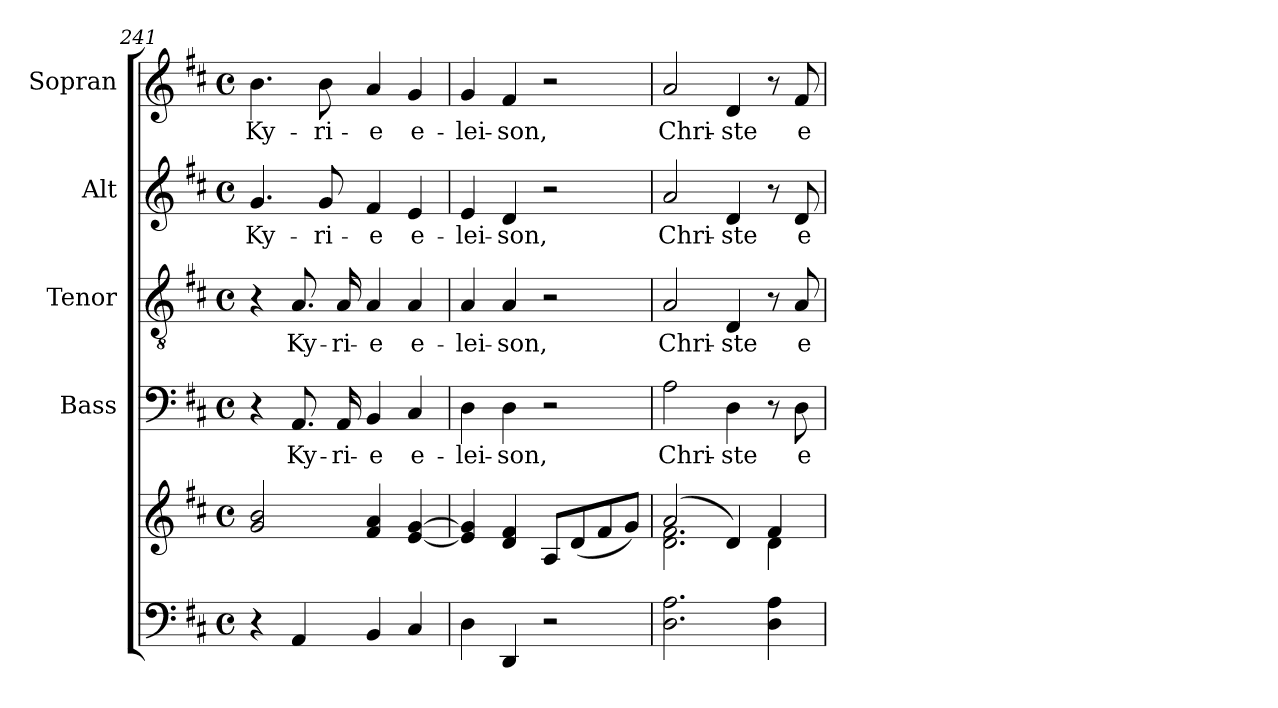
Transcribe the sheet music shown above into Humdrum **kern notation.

**kern	**kern	**kern	**text	**kern	**text	**kern	**text	**kern	**text
*part5	*part5	*part4	*part4	*part3	*part3	*part2	*part2	*part1	*part1
*staff6	*staff5	*staff4	*staff4	*staff3	*staff3	*staff2	*staff2	*staff1	*staff1
*	*	*I"Bass	*	*I"Tenor	*	*I"Alt	*	*I"Sopran	*
*	*	*I'B.	*	*I'T.	*	*I'A.	*	*I'S.	*
*clefF4	*clefG2	*clefF4	*	*clefGv2	*	*clefG2	*	*clefG2	*
*k[f#c#]	*k[f#c#]	*k[f#c#]	*	*k[f#c#]	*	*k[f#c#]	*	*k[f#c#]	*
*D:	*D:	*D:	*	*D:	*	*D:	*	*D:	*
*M4/4	*M4/4	*M4/4	*	*M4/4	*	*M4/4	*	*M4/4	*
*met(c)	*met(c)	*met(c)	*	*met(c)	*	*met(c)	*	*met(c)	*
=241	=241	=241	=241	=241	=241	=241	=241	=241	=241
!	!	!	!	!	!	!	!LO:LY:b	!	!LO:LY:b
4r	2g/ 2b/	4r	.	4r	.	4.g/	Ky-	4.b\	Ky-
!	!	!	!LO:LY:b	!	!LO:LY:b	!	!	!	!
4AA/	.	8.AA/	Ky-	8.A/	Ky-	.	.	.	.
!	!	!	!	!	!	!	!LO:LY:b	!	!LO:LY:b
.	.	.	.	.	.	8g/	-ri-	8b\	-ri-
!	!	!	!LO:LY:b	!	!LO:LY:b	!	!	!	!
.	.	16AA/	-ri-	16A/	-ri-	.	.	.	.
!	!	!	!LO:LY:b	!	!LO:LY:b	!	!LO:LY:b	!	!LO:LY:b
4BB/	4f#/ 4a/	4BB/	-e	4A/	-e	4f#/	-e	4a/	-e
!	!	!	!LO:LY:b	!	!LO:LY:b	!	!LO:LY:b	!	!LO:LY:b
4C#/	[4e/ [4g/	4C#/	e-	4A/	e-	4e/	e-	4g/	e-
=242	=242	=242	=242	=242	=242	=242	=242	=242	=242
!	!	!	!LO:LY:b	!	!LO:LY:b	!	!LO:LY:b	!	!LO:LY:b
4D\	4e/] 4g/]	4D\	-lei-	4A/	-lei-	4e/	-lei-	4g/	-lei-
!	!	!	!LO:LY:b	!	!LO:LY:b	!	!LO:LY:b	!	!LO:LY:b
4DD/	4d/ 4f#/	4D\	-son,	4A/	-son,	4d/	-son,	4f#/	-son,
2r	8A/L	2r	.	2r	.	2r	.	2r	.
.	(<8d/	.	.	.	.	.	.	.	.
.	8f#/	.	.	.	.	.	.	.	.
.	8g/J)	.	.	.	.	.	.	.	.
=243	=243	=243	=243	=243	=243	=243	=243	=243	=243
*	*^	*	*	*	*	*	*	*	*
!	!	!	!	!LO:LY:b	!	!LO:LY:b	!	!LO:LY:b	!	!LO:LY:b
2.D\ 2.A\	(2a/	2.d\ 2.f#\	2A\	Chri-	2A/	Chri-	2a/	Chri-	2a/	Chri-
!	!	!	!	!LO:LY:b	!	!LO:LY:b	!	!LO:LY:b	!	!LO:LY:b
.	4d/)	.	4D\	-ste	4D/	-ste	4d/	-ste	4d/	-ste
4D\ 4A\	4f#/	4d\	8r	.	8r	.	8r	.	8r	.
!	!	!	!	!LO:LY:b	!	!LO:LY:b	!	!LO:LY:b	!	!LO:LY:b
.	.	.	8D\	e-	8A/	e-	8d/	e-	8f#/	e-
*	*v	*v	*	*	*	*	*	*	*	*
=	=	=	=	=	=	=	=	=	=
*-	*-	*-	*-	*-	*-	*-	*-	*-	*-
